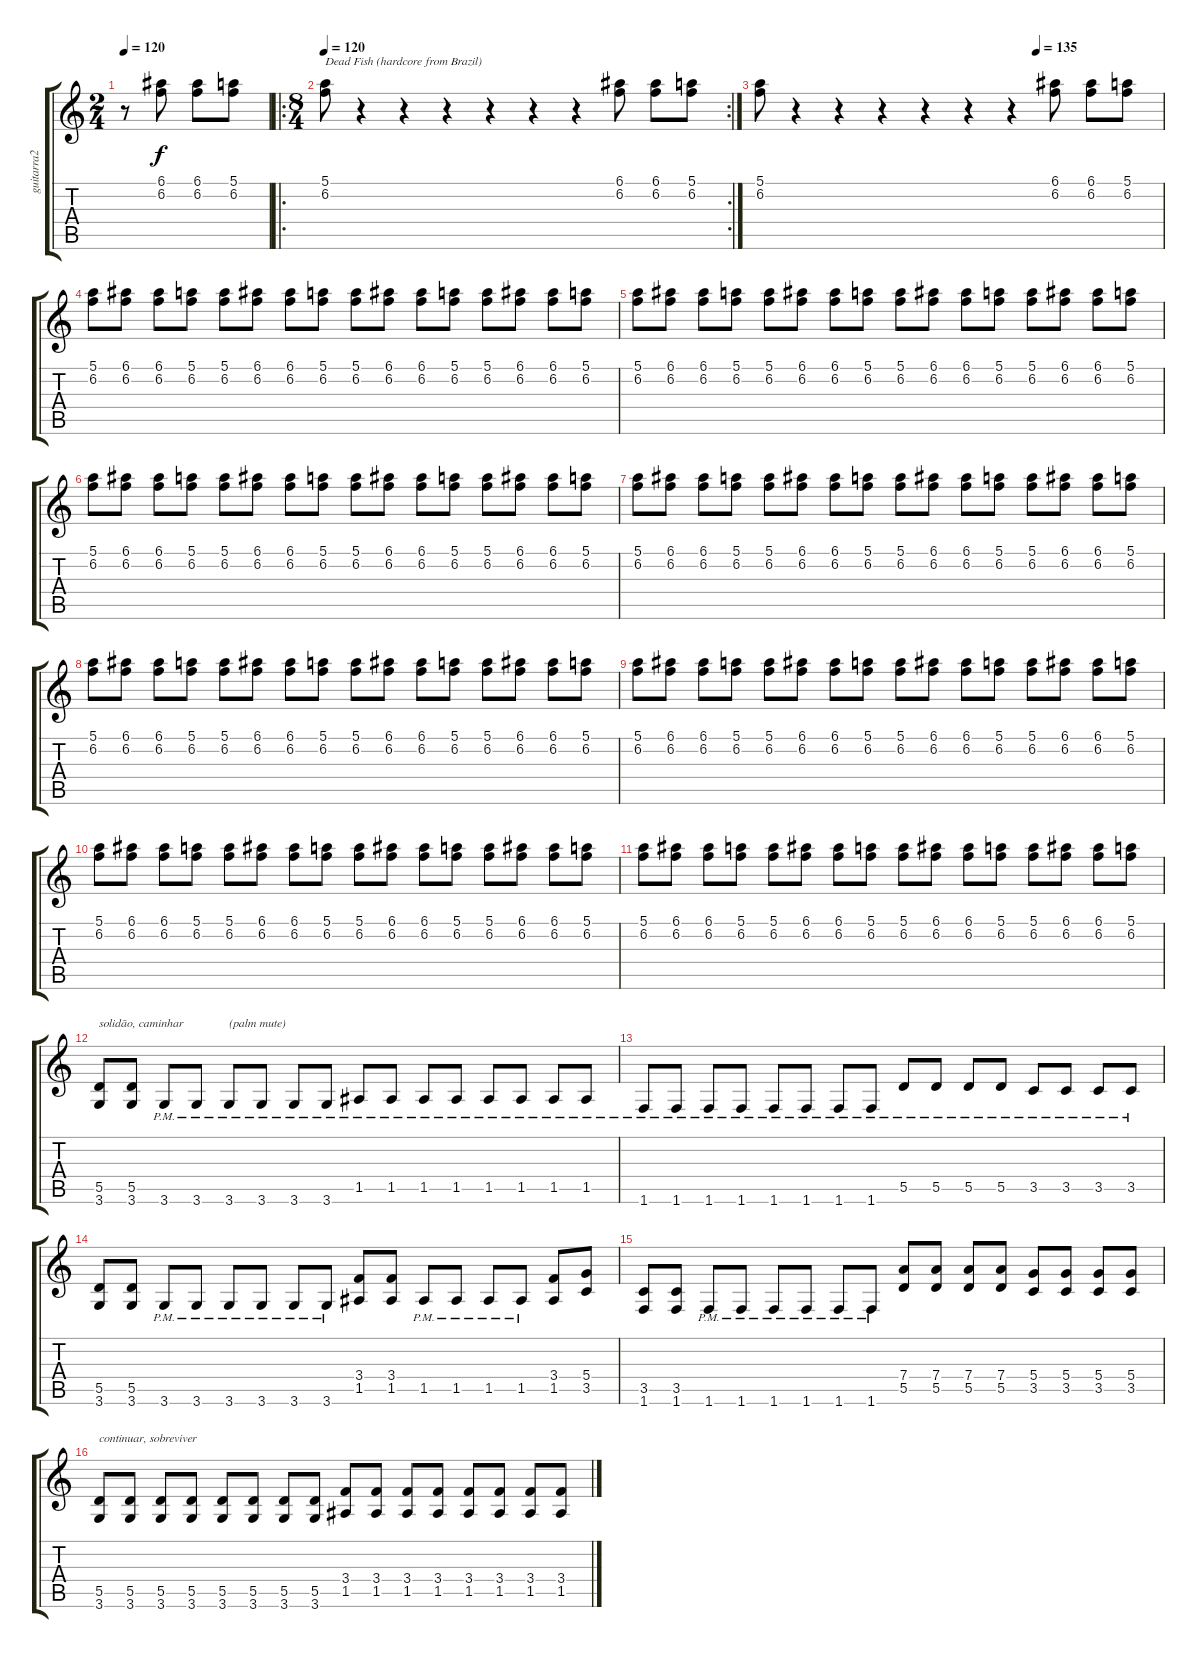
\track ("guitarra2" "guitarra2") {instrument overdrivenguitar}
\staff {score tabs}
\tuning (E4 B3 G3 D3 A2 E2) {hide}
\ts (2 4)
\tempo 120
\clef g2
\ks c
r.8{dy f instrument overdrivenguitar} (6.1 6.2).8 (6.1 6.2).8 (5.1 6.2).8 |
\ro
\rc 2
\ts (8 4)
\tempo 120
(5.1 6.2).8{txt "Dead Fish (hardcore from Brazil)"} r.4 r.4 r.4 r.4 r.4 r.4 (6.1 6.2).8 (6.1 6.2).8 (5.1 6.2).8 |
\tempo (135 0.6875)
(5.1 6.2).8 r.4 r.4 r.4 r.4 r.4 r.4 (6.1 6.2).8 (6.1 6.2).8 (5.1 6.2).8 |
(5.1 6.2).8 (6.1 6.2).8 (6.1 6.2).8 (5.1 6.2).8 (5.1 6.2).8 (6.1 6.2).8 (6.1 6.2).8 (5.1 6.2).8 (5.1 6.2).8 (6.1 6.2).8 (6.1 6.2).8 (5.1 6.2).8 (5.1 6.2).8 (6.1 6.2).8 (6.1 6.2).8 (5.1 6.2).8 |
(5.1 6.2).8 (6.1 6.2).8 (6.1 6.2).8 (5.1 6.2).8 (5.1 6.2).8 (6.1 6.2).8 (6.1 6.2).8 (5.1 6.2).8 (5.1 6.2).8 (6.1 6.2).8 (6.1 6.2).8 (5.1 6.2).8 (5.1 6.2).8 (6.1 6.2).8 (6.1 6.2).8 (5.1 6.2).8 |
(5.1 6.2).8 (6.1 6.2).8 (6.1 6.2).8 (5.1 6.2).8 (5.1 6.2).8 (6.1 6.2).8 (6.1 6.2).8 (5.1 6.2).8 (5.1 6.2).8 (6.1 6.2).8 (6.1 6.2).8 (5.1 6.2).8 (5.1 6.2).8 (6.1 6.2).8 (6.1 6.2).8 (5.1 6.2).8 |
(5.1 6.2).8 (6.1 6.2).8 (6.1 6.2).8 (5.1 6.2).8 (5.1 6.2).8 (6.1 6.2).8 (6.1 6.2).8 (5.1 6.2).8 (5.1 6.2).8 (6.1 6.2).8 (6.1 6.2).8 (5.1 6.2).8 (5.1 6.2).8 (6.1 6.2).8 (6.1 6.2).8 (5.1 6.2).8 |
(5.1 6.2).8 (6.1 6.2).8 (6.1 6.2).8 (5.1 6.2).8 (5.1 6.2).8 (6.1 6.2).8 (6.1 6.2).8 (5.1 6.2).8 (5.1 6.2).8 (6.1 6.2).8 (6.1 6.2).8 (5.1 6.2).8 (5.1 6.2).8 (6.1 6.2).8 (6.1 6.2).8 (5.1 6.2).8 |
(5.1 6.2).8 (6.1 6.2).8 (6.1 6.2).8 (5.1 6.2).8 (5.1 6.2).8 (6.1 6.2).8 (6.1 6.2).8 (5.1 6.2).8 (5.1 6.2).8 (6.1 6.2).8 (6.1 6.2).8 (5.1 6.2).8 (5.1 6.2).8 (6.1 6.2).8 (6.1 6.2).8 (5.1 6.2).8 |
(5.1 6.2).8 (6.1 6.2).8 (6.1 6.2).8 (5.1 6.2).8 (5.1 6.2).8 (6.1 6.2).8 (6.1 6.2).8 (5.1 6.2).8 (5.1 6.2).8 (6.1 6.2).8 (6.1 6.2).8 (5.1 6.2).8 (5.1 6.2).8 (6.1 6.2).8 (6.1 6.2).8 (5.1 6.2).8 |
(5.1 6.2).8 (6.1 6.2).8 (6.1 6.2).8 (5.1 6.2).8 (5.1 6.2).8 (6.1 6.2).8 (6.1 6.2).8 (5.1 6.2).8 (5.1 6.2).8 (6.1 6.2).8 (6.1 6.2).8 (5.1 6.2).8 (5.1 6.2).8 (6.1 6.2).8 (6.1 6.2).8 (5.1 6.2).8 |
(5.5 3.6).8{txt "solidão, caminhar"} (5.5 3.6).8 3.6{pm}.8 3.6{pm}.8 3.6{pm}.8{txt "(palm mute)"} 3.6{pm}.8 3.6{pm}.8 3.6{pm}.8 1.5{pm}.8 1.5{pm}.8 1.5{pm}.8 1.5{pm}.8 1.5{pm}.8 1.5{pm}.8 1.5{pm}.8 1.5{pm}.8 |
1.6{pm}.8 1.6{pm}.8 1.6{pm}.8 1.6{pm}.8 1.6{pm}.8 1.6{pm}.8 1.6{pm}.8 1.6{pm}.8 5.5{pm}.8 5.5{pm}.8 5.5{pm}.8 5.5{pm}.8 3.5{pm}.8 3.5{pm}.8 3.5{pm}.8 3.5{pm}.8 |
(5.5 3.6).8 (5.5 3.6).8 3.6{pm}.8 3.6{pm}.8 3.6{pm}.8 3.6{pm}.8 3.6{pm}.8 3.6{pm}.8 (3.4 1.5).8 (3.4 1.5).8 1.5{pm}.8 1.5{pm}.8 1.5{pm}.8 1.5{pm}.8 (3.4 1.5).8 (5.4 3.5).8 |
(3.5 1.6).8 (3.5 1.6).8 1.6{pm}.8 1.6{pm}.8 1.6{pm}.8 1.6{pm}.8 1.6{pm}.8 1.6{pm}.8 (7.4 5.5).8 (7.4 5.5).8 (7.4 5.5).8 (7.4 5.5).8 (5.4 3.5).8 (5.4 3.5).8 (5.4 3.5).8 (5.4 3.5).8 |
(5.5 3.6).8{txt "continuar, sobreviver"} (5.5 3.6).8 (5.5 3.6).8 (5.5 3.6).8 (5.5 3.6).8 (5.5 3.6).8 (5.5 3.6).8 (5.5 3.6).8 (3.4 1.5).8 (3.4 1.5).8 (3.4 1.5).8 (3.4 1.5).8 (3.4 1.5).8 (3.4 1.5).8 (3.4 1.5).8 (3.4 1.5).8
